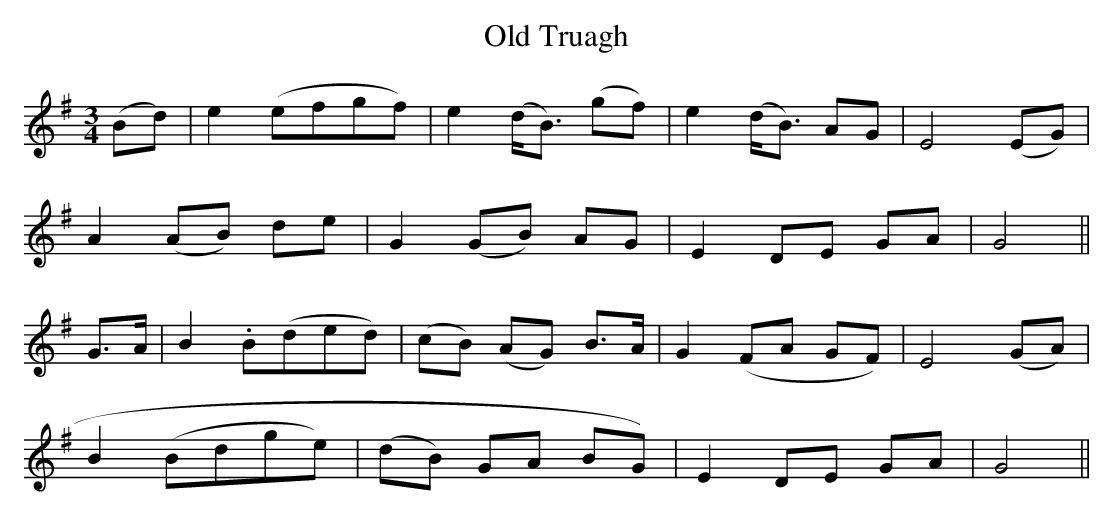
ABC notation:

X:1
T: Old Truagh
M: 3/4
L: 1/8
K: G
(Bd)|e2 (efgf)|e2 (d<B) (gf)|e2 (d<B) AG|E4 (EG)|
A2 (AB) de|G2 (GB) AG|E2 DE GA|G4||
G>A|B2 .B(ded)|(cB) (AG) B>A|G2 (FA GF)|E4 (GA)|
B2 (Bdge)|(dB) GA BG)|E2 DE GA|G4||
